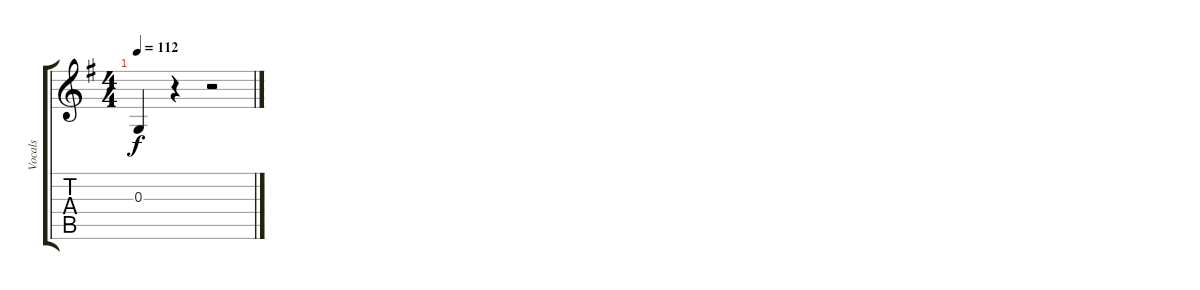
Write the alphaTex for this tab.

\track ("Vocals" "Vocals") {instrument clarinet}
\staff {score tabs}
\tuning (E4 B3 G3 D3 A2 E2) {hide}
\ts (4 4)
\tempo 112
\clef g2
\ks g
0.3{t}.4{dy f} r.4 r.2
